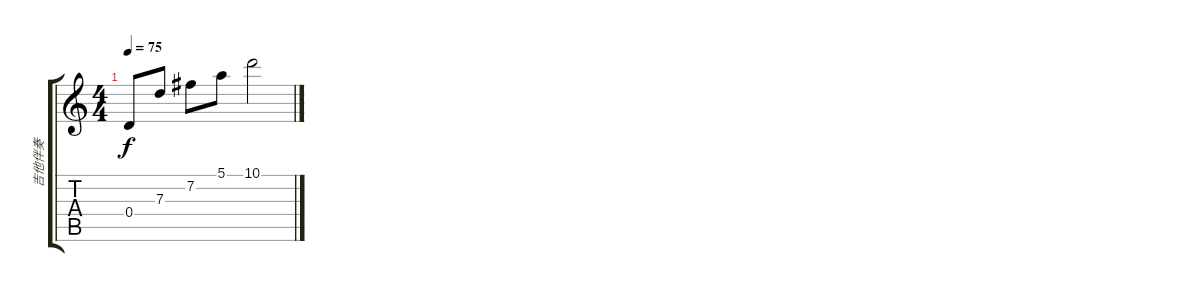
\track ("吉他伴奏" "吉他伴奏") {instrument acousticguitarnylon}
\staff {score tabs}
\tuning (E4 B3 G3 D3 A2 E2) {hide}
\ts (4 4)
\tempo 75
\clef g2
\ks c
0.4.8{dy f} 7.3.8 7.2.8 5.1.8 10.1.2
